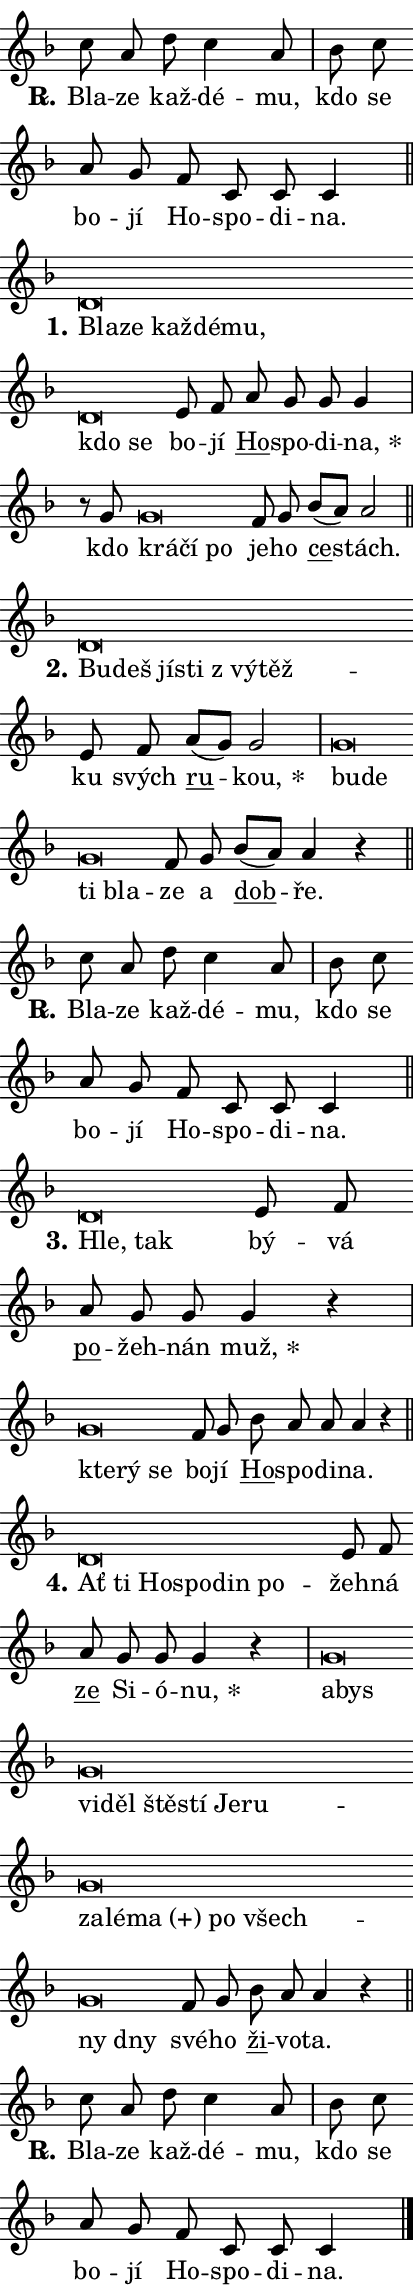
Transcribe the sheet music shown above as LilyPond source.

\version "2.22.1"
\header { tagline = "" }
\paper {
  indent = 0\cm
  top-margin = 0\cm
  right-margin = 0\cm
  bottom-margin = 0\cm
  left-margin = 0\cm
  paper-width = 7\cm
  page-breaking = #ly:one-page-breaking
  system-system-spacing.basic-distance = #11
  score-system-spacing.basic-distance = #11
  ragged-last = ##f
}


%% Author: Thomas Morley
%% https://lists.gnu.org/archive/html/lilypond-user/2020-05/msg00002.html
#(define (line-position grob)
"Returns position of @var[grob} in current system:
   @code{'start}, if at first time-step
   @code{'end}, if at last time-step
   @code{'middle} otherwise
"
  (let* ((col (ly:item-get-column grob))
         (ln (ly:grob-object col 'left-neighbor))
         (rn (ly:grob-object col 'right-neighbor))
         (col-to-check-left (if (ly:grob? ln) ln col))
         (col-to-check-right (if (ly:grob? rn) rn col))
         (break-dir-left
           (and
             (ly:grob-property col-to-check-left 'non-musical #f)
             (ly:item-break-dir col-to-check-left)))
         (break-dir-right
           (and
             (ly:grob-property col-to-check-right 'non-musical #f)
             (ly:item-break-dir col-to-check-right))))
        (cond ((eqv? 1 break-dir-left) 'start)
              ((eqv? -1 break-dir-right) 'end)
              (else 'middle))))

#(define (tranparent-at-line-position vctor)
  (lambda (grob)
  "Relying on @code{line-position} select the relevant enry from @var{vctor}.
Used to determine transparency,"
    (case (line-position grob)
      ((end) (not (vector-ref vctor 0)))
      ((middle) (not (vector-ref vctor 1)))
      ((start) (not (vector-ref vctor 2))))))

noteHeadBreakVisibility =
#(define-music-function (break-visibility)(vector?)
"Makes @code{NoteHead}s transparent relying on @var{break-visibility}"
#{
  \override NoteHead.transparent =
    #(tranparent-at-line-position break-visibility)
#})

#(define delete-ledgers-for-transparent-note-heads
  (lambda (grob)
    "Reads whether a @code{NoteHead} is transparent.
If so this @code{NoteHead} is removed from @code{'note-heads} from
@var{grob}, which is supposed to be @code{LedgerLineSpanner}.
As a result ledgers are not printed for this @code{NoteHead}"
    (let* ((nhds-array (ly:grob-object grob 'note-heads))
           (nhds-list
             (if (ly:grob-array? nhds-array)
                 (ly:grob-array->list nhds-array)
                 '()))
           ;; Relies on the transparent-property being done before
           ;; Staff.LedgerLineSpanner.after-line-breaking is executed.
           ;; This is fragile ...
           (to-keep
             (remove
               (lambda (nhd)
                 (ly:grob-property nhd 'transparent #f))
               nhds-list)))
      ;; TODO find a better method to iterate over grob-arrays, similiar
      ;; to filter/remove etc for lists
      ;; For now rebuilt from scratch
      (set! (ly:grob-object grob 'note-heads)  '())
      (for-each
        (lambda (nhd)
          (ly:pointer-group-interface::add-grob grob 'note-heads nhd))
        to-keep))))

hideNotes = {
  \noteHeadBreakVisibility #begin-of-line-visible
}
unHideNotes = {
  \noteHeadBreakVisibility #all-visible
}

% work-around for resetting accidentals
% https://lilypond.org/doc/v2.23/Documentation/notation/displaying-rhythms#unmetered-music
cadenzaMeasure = {
  \cadenzaOff
  \partial 1024 s1024
  \cadenzaOn
}

#(define-markup-command (accent layout props text) (markup?)
  "Underline accented syllable"
  (interpret-markup layout props
    #{\markup \override #'(offset . 4.3) \underline { #text }#}))

responsum = \markup \concat {
  "R" \hspace #-1.05 \path #0.1 #'((moveto 0 0.07) (lineto 0.9 0.8)) \hspace #0.05 "."
}

\layout {
    \context {
        \Staff
        \remove "Time_signature_engraver"
        \override LedgerLineSpanner.after-line-breaking = #delete-ledgers-for-transparent-note-heads
    }
    \context {
        \Voice {
            \override NoteHead.output-attributes = #'((class . "notehead"))
            \override Hairpin.height = #0.55
        }
    }
    \context {
        \Lyrics {
            \override StanzaNumber.output-attributes = #'((class . "stanzanumber"))
            \override LyricSpace.minimum-distance = #0.9
            \override LyricText.font-name = #"TeX Gyre Schola"
            \override LyricText.font-size = 1
            \override StanzaNumber.font-name = #"TeX Gyre Schola Bold"
            \override StanzaNumber.font-size = 1
        }
    }
}

% magnetic-lyrics.ily
%
%   written by
%     Jean Abou Samra <jean@abou-samra.fr>
%     Werner Lemberg <wl@gnu.org>
%
%   adapted by
%     Jiri Hon <jiri.hon@gmail.com>
%
% Version 2022-Apr-15

% https://www.mail-archive.com/lilypond-user@gnu.org/msg149350.html

#(define (Left_hyphen_pointer_engraver context)
   "Collect syllable-hyphen-syllable occurrences in lyrics and store
them in properties.  This engraver only looks to the left.  For
example, if the lyrics input is @code{foo -- bar}, it does the
following.

@itemize @bullet
@item
Set the @code{text} property of the @code{LyricHyphen} grob between
@q{foo} and @q{bar} to @code{foo}.

@item
Set the @code{left-hyphen} property of the @code{LyricText} grob with
text @q{foo} to the @code{LyricHyphen} grob between @q{foo} and
@q{bar}.
@end itemize

Use this auxiliary engraver in combination with the
@code{lyric-@/text::@/apply-@/magnetic-@/offset!} hook."
   (let ((hyphen #f)
         (text #f))
     (make-engraver
      (acknowledgers
       ((lyric-syllable-interface engraver grob source-engraver)
        (set! text grob)))
      (end-acknowledgers
       ((lyric-hyphen-interface engraver grob source-engraver)
        ;(when (not (grob::has-interface grob 'lyric-space-interface))
          (set! hyphen grob)));)
      ((stop-translation-timestep engraver)
       (when (and text hyphen)
         (ly:grob-set-object! text 'left-hyphen hyphen))
       (set! text #f)
       (set! hyphen #f)))))

#(define (lyric-text::apply-magnetic-offset! grob)
   "If the space between two syllables is less than the value in
property @code{LyricText@/.details@/.squash-threshold}, move the right
syllable to the left so that it gets concatenated with the left
syllable.

Use this function as a hook for
@code{LyricText@/.after-@/line-@/breaking} if the
@code{Left_@/hyphen_@/pointer_@/engraver} is active."
   (let ((hyphen (ly:grob-object grob 'left-hyphen #f)))
     (when hyphen
       (let ((left-text (ly:spanner-bound hyphen LEFT)))
         (when (grob::has-interface left-text 'lyric-syllable-interface)
           (let* ((common (ly:grob-common-refpoint grob left-text X))
                  (this-x-ext (ly:grob-extent grob common X))
                  (left-x-ext
                   (begin
                     ;; Trigger magnetism for left-text.
                     (ly:grob-property left-text 'after-line-breaking)
                     (ly:grob-extent left-text common X)))
                  ;; `delta` is the gap width between two syllables.
                  (delta (- (interval-start this-x-ext)
                            (interval-end left-x-ext)))
                  (details (ly:grob-property grob 'details))
                  (threshold (assoc-get 'squash-threshold details 0.2)))
             (when (< delta threshold)
               (let* (;; We have to manipulate the input text so that
                      ;; ligatures crossing syllable boundaries are not
                      ;; disabled.  For languages based on the Latin
                      ;; script this is essentially a beautification.
                      ;; However, for non-Western scripts it can be a
                      ;; necessity.
                      (lt (ly:grob-property left-text 'text))
                      (rt (ly:grob-property grob 'text))
                      (is-space (grob::has-interface hyphen 'lyric-space-interface))
                      (space (if is-space " " ""))
                      (space-markup (grob-interpret-markup grob " "))
                      (space-size (interval-length (ly:stencil-extent space-markup X)))
                      (extra-delta (if is-space space-size 0))
                      ;; Append new syllable.
                      (ltrt-space (if (and (string? lt) (string? rt))
                                (string-append lt space rt)
                                (make-concat-markup (list lt space rt))))
                      ;; Right-align `ltrt` to the right side.
                      (ltrt-space-markup (grob-interpret-markup
                               grob
                               (make-translate-markup
                                (cons (interval-length this-x-ext) 0)
                                (make-right-align-markup ltrt-space)))))
                 (begin
                   ;; Don't print `left-text`.
                   (ly:grob-set-property! left-text 'stencil #f)
                   ;; Set text and stencil (which holds all collected
                   ;; syllables so far) and shift it to the left.
                   (ly:grob-set-property! grob 'text ltrt-space)
                   (ly:grob-set-property! grob 'stencil ltrt-space-markup)
                   (ly:grob-translate-axis! grob (- (- delta extra-delta)) X))))))))))


#(define (lyric-hyphen::displace-bounds-first grob)
   ;; Make very sure this callback isn't triggered too early.
   (let ((left (ly:spanner-bound grob LEFT))
         (right (ly:spanner-bound grob RIGHT)))
     (ly:grob-property left 'after-line-breaking)
     (ly:grob-property right 'after-line-breaking)
     (ly:lyric-hyphen::print grob)))

squashThreshold = #0.4

\layout {
  \context {
    \Lyrics
    \consists #Left_hyphen_pointer_engraver
    \override LyricText.after-line-breaking =
      #lyric-text::apply-magnetic-offset!
    \override LyricHyphen.stencil = #lyric-hyphen::displace-bounds-first
    \override LyricText.details.squash-threshold = \squashThreshold
    \override LyricHyphen.minimum-distance = 0
    \override LyricHyphen.minimum-length = \squashThreshold
  }
}

squash = \override LyricText.details.squash-threshold = 9999
unSquash = \override LyricText.details.squash-threshold = \squashThreshold

left = \override LyricText.self-alignment-X = #LEFT
unLeft = \revert LyricText.self-alignment-X

starOffset = #(lambda (grob) 
                (let ((x_offset (ly:self-alignment-interface::aligned-on-x-parent grob)))
                  (if (= x_offset 0) 0 (+ x_offset 1.2))))

star = #(define-music-function (syllable)(string?)
"Append star separator at the end of a syllable"
#{
  \once \override LyricText.X-offset = #starOffset
  \lyricmode { \markup {
    #syllable
    \override #'((font-name . "TeX Gyre Schola Bold")) \hspace #0.2 \lower #0.65 \larger "*"
  } }
#})

starAccent = #(define-music-function (syllable)(string?)
"Append star separator at the end of a syllable and make accent"
#{
  \once \override LyricText.X-offset = #starOffset
  \lyricmode { \markup {
    \accent #syllable
    \override #'((font-name . "TeX Gyre Schola Bold")) \hspace #0.2 \lower #0.65 \larger "*"
  } }
#})

breath = #(define-music-function (syllable)(string?)
"Append breathing indicator at the end of a syllable"
#{
  \lyricmode { \markup { #syllable "+" } }
#})

optionalBreath = #(define-music-function (syllable)(string?)
"Append optional breathing indicator at the end of a syllable"
#{
  \lyricmode { \markup { #syllable "(+)" } }
#})


\score {
    <<
        \new Voice = "melody" { \cadenzaOn \key f \major \relative { c''8 a d c4 a8 \cadenzaMeasure \bar "|" bes8 c \bar "" a g \bar "" f c c c4 \cadenzaMeasure \bar "||" \break }
\relative { d'\breve*1/16 \hideNotes \breve*1/16 \bar "" \breve*1/16 \bar "" \breve*1/16 \bar "" \breve*1/16 \bar "" \breve*1/16 \breve*1/16 \bar "" \unHideNotes e8 f \bar "" a g g g4 \cadenzaMeasure \bar "|" r8 g8 g\breve*1/16 \hideNotes \breve*1/16 \breve*1/16 \bar "" \unHideNotes f8 g \bar "" bes[( a)] a2 \cadenzaMeasure \bar "||" \break }
\relative { d'\breve*1/16 \hideNotes \breve*1/16 \bar "" \breve*1/16 \bar "" \breve*1/16 \bar "" \breve*1/16 \breve*1/16 \bar "" \unHideNotes e8 f \bar "" a[( g)] g2 \cadenzaMeasure \bar "|" g\breve*1/16 \hideNotes \breve*1/16 \bar "" \breve*1/16 \breve*1/16 \bar "" \unHideNotes f8 g \bar "" bes[( a)] a4 r \cadenzaMeasure \bar "||" \break }
\relative { c''8 a d c4 a8 \cadenzaMeasure \bar "|" bes8 c \bar "" a g \bar "" f c c c4 \cadenzaMeasure \bar "||" \break }
\relative { d'\breve*1/16 \hideNotes \breve*1/16 \bar "" \unHideNotes e8 f \bar "" a g g g4 r \cadenzaMeasure \bar "|" g\breve*1/16 \hideNotes \breve*1/16 \breve*1/16 \bar "" \unHideNotes f8 g \bar "" bes a a a4 r \cadenzaMeasure \bar "||" \break }
\relative { d'\breve*1/16 \hideNotes \breve*1/16 \bar "" \breve*1/16 \bar "" \breve*1/16 \bar "" \breve*1/16 \breve*1/16 \bar "" \unHideNotes e8 f \bar "" a g g g4 r \cadenzaMeasure \bar "|" g\breve*1/16 \hideNotes \breve*1/16 \bar "" \breve*1/16 \bar "" \breve*1/16 \bar "" \breve*1/16 \bar "" \breve*1/16 \bar "" \breve*1/16 \bar "" \breve*1/16 \bar "" \breve*1/16 \bar "" \breve*1/16 \bar "" \breve*1/16 \bar "" \breve*1/16 \bar "" \breve*1/16 \bar "" \breve*1/16 \breve*1/16 \bar "" \unHideNotes f8 g \bar "" bes a a4 r \cadenzaMeasure \bar "||" \break }
\relative { c''8 a d c4 a8 \cadenzaMeasure \bar "|" bes8 c \bar "" a g \bar "" f c c c4 \cadenzaMeasure \bar "||" \break } \bar "|." }
        \new Lyrics \lyricsto "melody" { \lyricmode { \set stanza = \responsum
Bla -- ze kaž -- dé -- mu, kdo se bo -- jí Ho -- spo -- di -- na.
\set stanza = "1."
\left Bla -- \squash ze kaž -- dé -- mu, kdo se \unLeft \unSquash bo -- jí \markup \accent Ho -- spo -- di -- \star na, kdo \left krá -- \squash čí po \unLeft \unSquash je -- ho \markup \accent ce -- stách.
\set stanza = "2."
\left Bu -- \squash deš jí -- sti "z vý" -- těž -- \unLeft \unSquash ku svých \markup \accent ru -- \star kou, \left bu -- \squash de ti bla -- \unLeft \unSquash ze a \markup \accent dob -- ře.
\set stanza = \responsum
Bla -- ze kaž -- dé -- mu, kdo se bo -- jí Ho -- spo -- di -- na.
\set stanza = "3."
\left Hle, \squash tak \unLeft \unSquash bý -- vá \markup \accent po -- žeh -- nán \star muž, \left kte -- \squash rý se \unLeft \unSquash bo -- jí \markup \accent Ho -- spo -- di -- na.
\set stanza = "4."
\left Ať \squash ti Ho -- spo -- din po -- \unLeft \unSquash žeh -- ná \markup \accent ze Si -- ó -- \star nu, \left a -- \squash bys vi -- děl ště -- stí Je -- ru -- za -- lé -- \optionalBreath ma po všech -- ny dny \unLeft \unSquash své -- ho \markup \accent ži -- vo -- ta.
\set stanza = \responsum
Bla -- ze kaž -- dé -- mu, kdo se bo -- jí Ho -- spo -- di -- na. } }
    >>
    \layout {}
}
